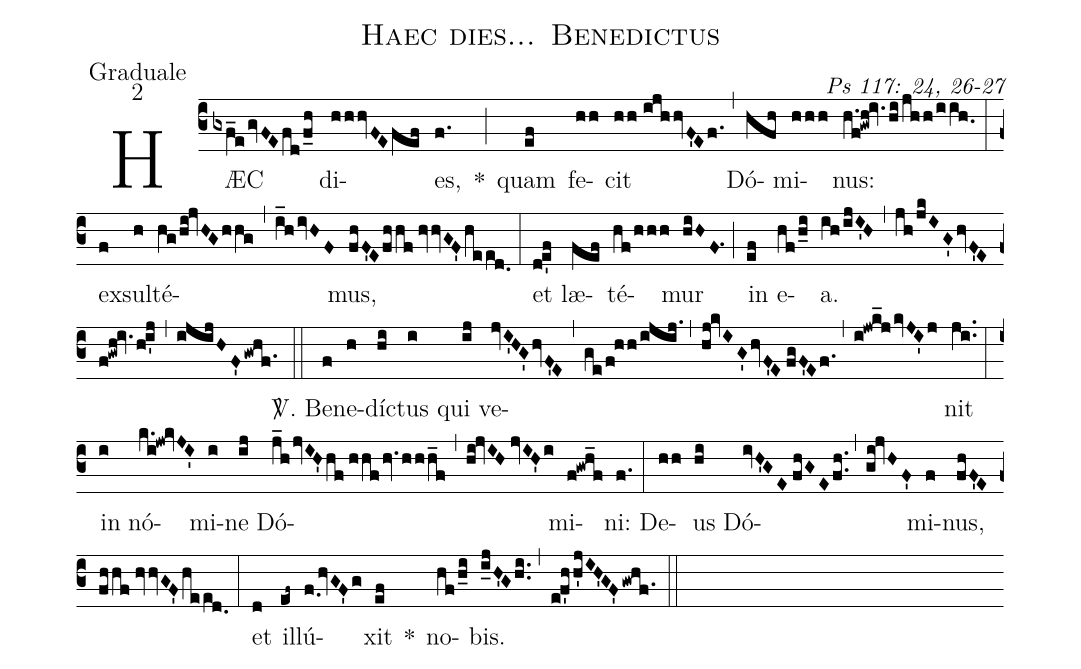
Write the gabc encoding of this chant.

name: Haec dies... Benedictus;
office-part: Graduale;
mode: 2;
commentary: Ps 117: 24, 26-27;
%%
(c3) HÆC(gxf_egvFEfd/f_h) di(hhhvFEfef)es,(f.) *(;) quam(ef) fe(hh)cit(hh//ijhhvF'Ef.) (,) Dó(hfh)mi(hhh)nus:(h.f!gwh!iv.hi/jhh/iih.0) (:)
ex(f)sul(h)té(hg/hi!jvHGhhg)(,)(i_hivHF)mus,(fhF'Efhhf//hvvGF'heed.0) (:)
et(de'f) læ(fef)té(hf/hhh)mur(hiHF.1) (;) in(ef) e(hf/h_i)a.(ih/ijI'H) (,) (jh/jkIG'hvF'E//f!gwh!iv.hi'j) (,) (ijijHF'gwhf.1) (::)
<sp>V/</sp>. Be(f)ne(h)díc(hi)tus(i) qui(ij) ve(jvI'HG'hvF'E)(,)(ge/f!hh/ijij.)(,)(hj!kvIG'hvF'E//fgF'Ef.)(,)(i!jwk_jkvJI'j)nit(ji..) (:)
in(i) nó(k.i!jw!kvJI')mi(i)ne(ij) Dó(j_hjvIH'hf//hhfhv.hhh_f)(,)(hi!jvIH//jvIH'i)mi(f!gwh_f)ni:(f.) (:)
De(hh)us(hi) Dó(ivH'GE//fhGEfh..)(,)(gi!jvHF')mi(f)nus,(fhF'Efhhf//hvvGF'heed.0) (:)
et(d) il(ef~)lú(f.0/[-0.5]hvGF'g)xit(ef) *() no(hf/h_i)bis.(i_jH'Ghi..) (,) (ef'hh'jIH'GF'gwhf.1) (::)
